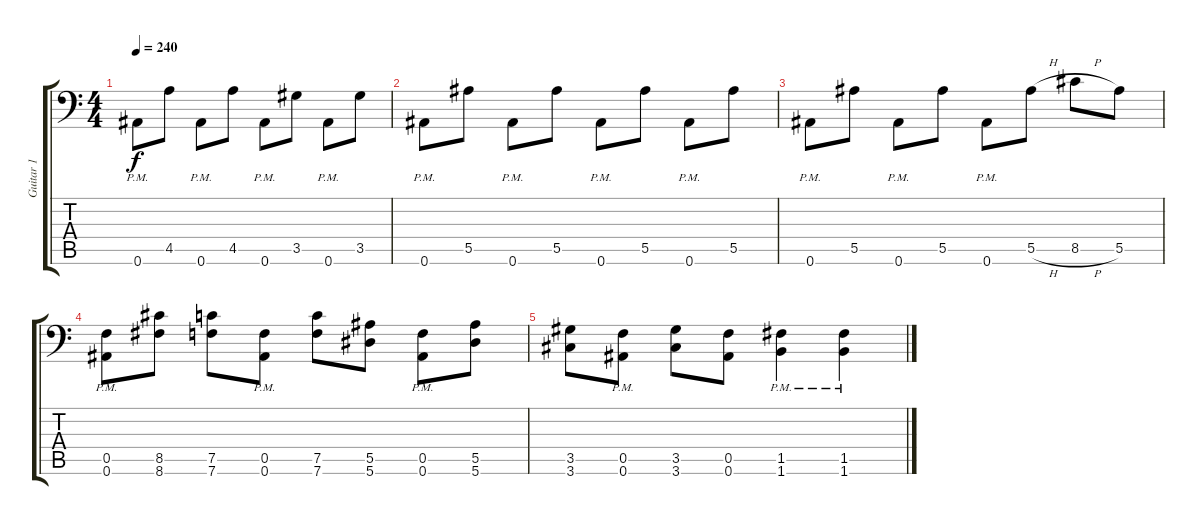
\track ("Guitar 1" "Guitar 1") {instrument distortionguitar}
\staff {score tabs}
\tuning (C4 G3 Eb3 Bb2 F2 Bb1) {hide}
\ts (4 4)
\tempo 240
\clef f4
\ks c
0.6{pm}.8{dy f} 4.5.8 0.6{pm}.8 4.5.8 0.6{pm}.8 3.5.8 0.6{pm}.8 3.5.8 |
0.6{pm}.8 5.5.8 0.6{pm}.8 5.5.8 0.6{pm}.8 5.5.8 0.6{pm}.8 5.5.8 |
0.6{pm}.8 5.5.8 0.6{pm}.8 5.5.8 0.6{pm}.8 5.5{h}.8 8.5{h}.8 5.5.8 |
(0.5{pm} 0.6{pm}).8 (8.5 8.6).8 (7.5 7.6).8 (0.5{pm} 0.6{pm}).8 (7.5 7.6).8 (5.5 5.6).8 (0.5{pm} 0.6{pm}).8 (5.5 5.6).8 |
(3.5 3.6).8 (0.5{pm} 0.6{pm}).8 (3.5 3.6).8 (0.5 0.6).8 (1.5{pm} 1.6{pm}).4 (1.5{pm} 1.6{pm}).4
